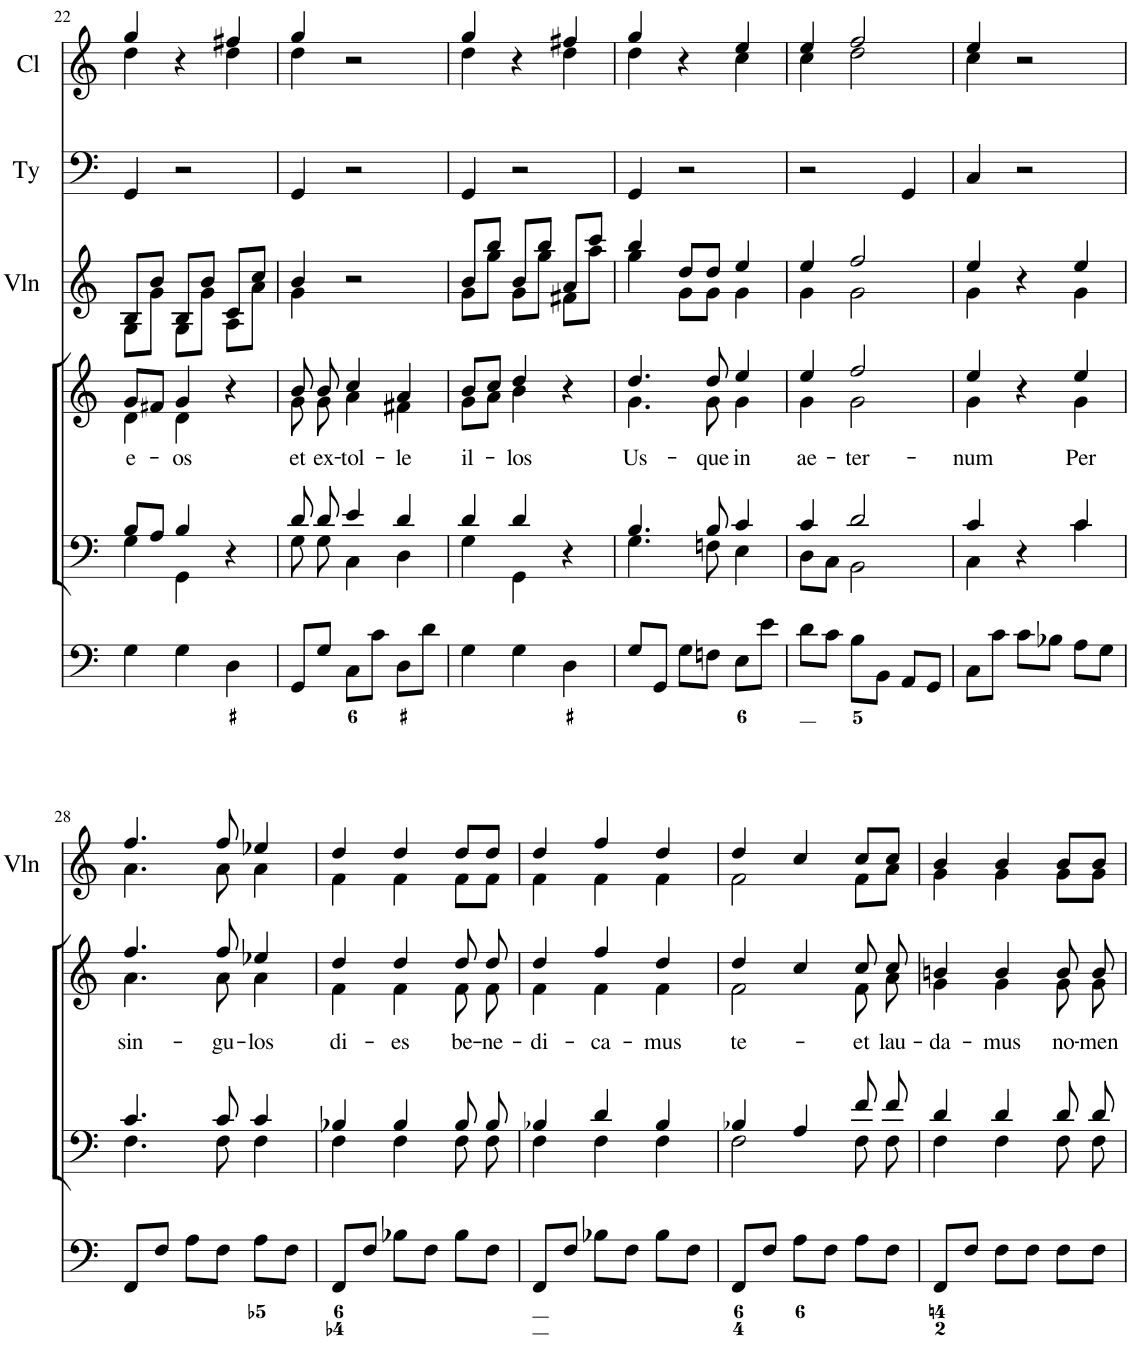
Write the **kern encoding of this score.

**kern	**kern	**kern	**text	**kern	**kern	**kern
*part6	*part5	*part4	*part4	*part3	*part2	*part1
*staff6	*staff5	*staff4	*staff4	*staff3	*staff2	*staff1
*I"Organo	*I"Voice	*I"Voice	*	*I"2 Violini	*I"Tympano	*I"2 Clarini
*	*	*	*	*I'Vln	*I'Ty	*I'Cl
!!LO:PB:g=z
*clefF4	*clefF4	*clefG2	*	*clefG2	*clefF4	*clefG2
*k[]	*k[]	*k[]	*	*k[]	*k[]	*k[]
*M3/4	*M3/4	*M3/4	*	*M3/4	*M3/4	*M3/4
=22	=22	=22	=22	=22	=22	=22
*	*^	*^	*	*	*	*
!	!	!	!	!	!LO:LY:b	!	!	!
*	*	*	*	*	*	*^	*	*^
4G\	8B/L	4G\	8g/L	4d\	e-	8B/L	8G\L	4GG/	4gg/	4dd\
.	8A/J	.	8f#X/J	.	.	8b/J	8g\J	.	.	.
!	!	!	!	!	!LO:LY:b	!	!	!	!	!
4G\	4B/	4GG\	4g/	4d\	-os	8B/L	8G\L	2r	4r	4ryy
.	.	.	.	.	.	8b/J	8g\J	.	.	.
4D\	4r	4ryy	4r	4ryy	.	8c/L	8A\L	.	4ff#X/	4dd\
.	.	.	.	.	.	8cc/J	8a\J	.	.	.
=23	=23	=23	=23	=23	=23	=23	=23	=23	=23	=23
!	!	!	!	!	!LO:LY:b	!	!	!	!	!
8GG/L	8d/	8G\	8b/	8g\	et	4b/	4g\	4GG/	4gg/	4dd\
!	!	!	!	!	!LO:LY:b	!	!	!	!	!
8G/J	8d/	8G\	8b/	8g\	ex-	.	.	.	.	.
!	!	!	!	!	!LO:LY:b	!	!	!	!	!
8C\L	4e/	4C\	4cc/	4a\	-tol-	2r	2ryy	2r	2r	2ryy
8c\J	.	.	.	.	.	.	.	.	.	.
!	!	!	!	!	!LO:LY:b	!	!	!	!	!
8D\L	4d/	4D\	4a/	4f#X\	-le	.	.	.	.	.
8d\J	.	.	.	.	.	.	.	.	.	.
=24	=24	=24	=24	=24	=24	=24	=24	=24	=24	=24
!	!	!	!	!	!LO:LY:b	!	!	!	!	!
4G\	4d/	4G\	8b/L	8g\L	il-	8b/L	8g\L	4GG/	4gg/	4dd\
.	.	.	8cc/J	8a\J	.	8bb/J	8gg\J	.	.	.
!	!	!	!	!	!LO:LY:b	!	!	!	!	!
4G\	4d/	4GG\	4dd/	4b\	-los	8b/L	8g\L	2r	4r	4ryy
.	.	.	.	.	.	8bb/J	8gg\J	.	.	.
4D\	4r	4ryy	4r	4ryy	.	8a/L	8f#X\L	.	4ff#X/	4dd\
.	.	.	.	.	.	8ccc/J	8aa\J	.	.	.
=25	=25	=25	=25	=25	=25	=25	=25	=25	=25	=25
!	!	!	!	!	!LO:LY:b	!	!	!	!	!
8G/L	4.B/	4.G\	4.dd/	4.g\	Us-	4bb/	4gg\	4GG/	4gg/	4dd\
8GG/J	.	.	.	.	.	.	.	.	.	.
8G\L	.	.	.	.	.	8dd/L	8g\L	2r	4r	4ryy
!	!	!	!	!	!LO:LY:b	!	!	!	!	!
8Fn\J	8B/	8Fn\	8dd/	8g\	-que	8dd/J	8g\J	.	.	.
!	!	!	!	!	!LO:LY:b	!	!	!	!	!
8E\L	4c/	4E\	4ee/	4g\	in	4ee/	4g\	.	4ee/	4cc\
8e\J	.	.	.	.	.	.	.	.	.	.
=26	=26	=26	=26	=26	=26	=26	=26	=26	=26	=26
!	!	!	!	!	!LO:LY:b	!	!	!	!	!
8d\L	4c/	8D\L	4ee/	4g\	ae-	4ee/	4g\	2r	4ee/	4cc\
8c\J	.	8C\J	.	.	.	.	.	.	.	.
!	!	!	!	!	!LO:LY:b	!	!	!	!	!
8B\L	2d/	2BB\	2ff/	2g\	-ter-	2ff/	2g\	.	2ff/	2dd\
8BB\J	.	.	.	.	.	.	.	.	.	.
8AA/L	.	.	.	.	.	.	.	4GG/	.	.
8GG/J	.	.	.	.	.	.	.	.	.	.
=27	=27	=27	=27	=27	=27	=27	=27	=27	=27	=27
!	!	!	!	!	!LO:LY:b	!	!	!	!	!
8C\L	4c/	4C\	4ee/	4g\	-num	4ee/	4g\	4C/	4ee/	4cc\
8c\J	.	.	.	.	.	.	.	.	.	.
8c\L	4r	4ryy	4r	4ryy	.	4r	4ryy	2r	2r	2ryy
8B-X\J	.	.	.	.	.	.	.	.	.	.
!	!	!	!	!	!LO:LY:b	!	!	!	!	!
8A\L	4c/	4c\	4ee/	4g\	Per	4ee/	4g\	.	.	.
8G\J	.	.	.	.	.	.	.	.	.	.
*	*	*	*	*	*	*	*	*	*v	*v
!!LO:LB:g=z
=28	=28	=28	=28	=28	=28	=28	=28	=28	=28
!	!	!	!	!	!LO:LY:b	!	!	!	!
8FF/L	4.c/	4.F\	4.ff/	4.a\	sin-	4.ff/	4.a\	2.r	2.r
8F/J	.	.	.	.	.	.	.	.	.
8A\L	.	.	.	.	.	.	.	.	.
!	!	!	!	!	!LO:LY:b	!	!	!	!
8F\J	8c/	8F\	8ff/	8a\	-gu-	8ff/	8a\	.	.
!	!	!	!	!	!LO:LY:b	!	!	!	!
8A\L	4c/	4F\	4ee-X/	4a\	-los	4ee-X/	4a\	.	.
8F\J	.	.	.	.	.	.	.	.	.
=29	=29	=29	=29	=29	=29	=29	=29	=29	=29
!	!	!	!	!	!LO:LY:b	!	!	!	!
8FF/L	4B-X/	4F\	4dd/	4f\	di-	4dd/	4f\	2.r	2.r
8F/J	.	.	.	.	.	.	.	.	.
!	!	!	!	!	!LO:LY:b	!	!	!	!
8B-X\L	4B-/	4F\	4dd/	4f\	-es	4dd/	4f\	.	.
8F\J	.	.	.	.	.	.	.	.	.
!	!	!	!	!	!LO:LY:b	!	!	!	!
8B-\L	8B-/	8F\	8dd/	8f\	be-	8dd/L	8f\L	.	.
!	!	!	!	!	!LO:LY:b	!	!	!	!
8F\J	8B-/	8F\	8dd/	8f\	-ne-	8dd/J	8f\J	.	.
=30	=30	=30	=30	=30	=30	=30	=30	=30	=30
!	!	!	!	!	!LO:LY:b	!	!	!	!
8FF/L	4B-X/	4F\	4dd/	4f\	-di-	4dd/	4f\	2.r	2.r
8F/J	.	.	.	.	.	.	.	.	.
!	!	!	!	!	!LO:LY:b	!	!	!	!
8B-X\L	4d/	4F\	4ff/	4f\	-ca-	4ff/	4f\	.	.
8F\J	.	.	.	.	.	.	.	.	.
!	!	!	!	!	!LO:LY:b	!	!	!	!
8B-\L	4B-/	4F\	4dd/	4f\	-mus	4dd/	4f\	.	.
8F\J	.	.	.	.	.	.	.	.	.
=31	=31	=31	=31	=31	=31	=31	=31	=31	=31
!	!	!	!	!	!LO:LY:b	!	!	!	!
8FF/L	4B-X/	2F\	4dd/	2f\	te-	4dd/	2f\	2.r	2.r
8F/J	.	.	.	.	.	.	.	.	.
8A\L	4A/	.	4cc/	.	.	4cc/	.	.	.
8F\J	.	.	.	.	.	.	.	.	.
!	!	!	!	!	!LO:LY:b	!	!	!	!
8A\L	8f/	8F\	8cc/	8f\	et	8cc/L	8f\L	.	.
!	!	!	!	!	!LO:LY:b	!	!	!	!
8F\J	8f/	8F\	8cc/	8a\	lau-	8cc/J	8a\J	.	.
=32	=32	=32	=32	=32	=32	=32	=32	=32	=32
!	!	!	!	!	!LO:LY:b	!	!	!	!
8FF/L	4d/	4F\	4bn/	4g\	-da-	4b/	4g\	2.r	2.r
8F/J	.	.	.	.	.	.	.	.	.
!	!	!	!	!	!LO:LY:b	!	!	!	!
8F\L	4d/	4F\	4b/	4g\	-mus	4b/	4g\	.	.
8F\J	.	.	.	.	.	.	.	.	.
!	!	!	!	!	!LO:LY:b	!	!	!	!
8F\L	8d/	8F\	8b/	8g\	no-	8b/L	8g\L	.	.
!	!	!	!	!	!LO:LY:b	!	!	!	!
8F\J	8d/	8F\	8b/	8g\	-men	8b/J	8g\J	.	.
*	*v	*v	*	*	*	*v	*v	*	*
*	*	*v	*v	*	*	*	*
=	=	=	=	=	=	=
*-	*-	*-	*-	*-	*-	*-
